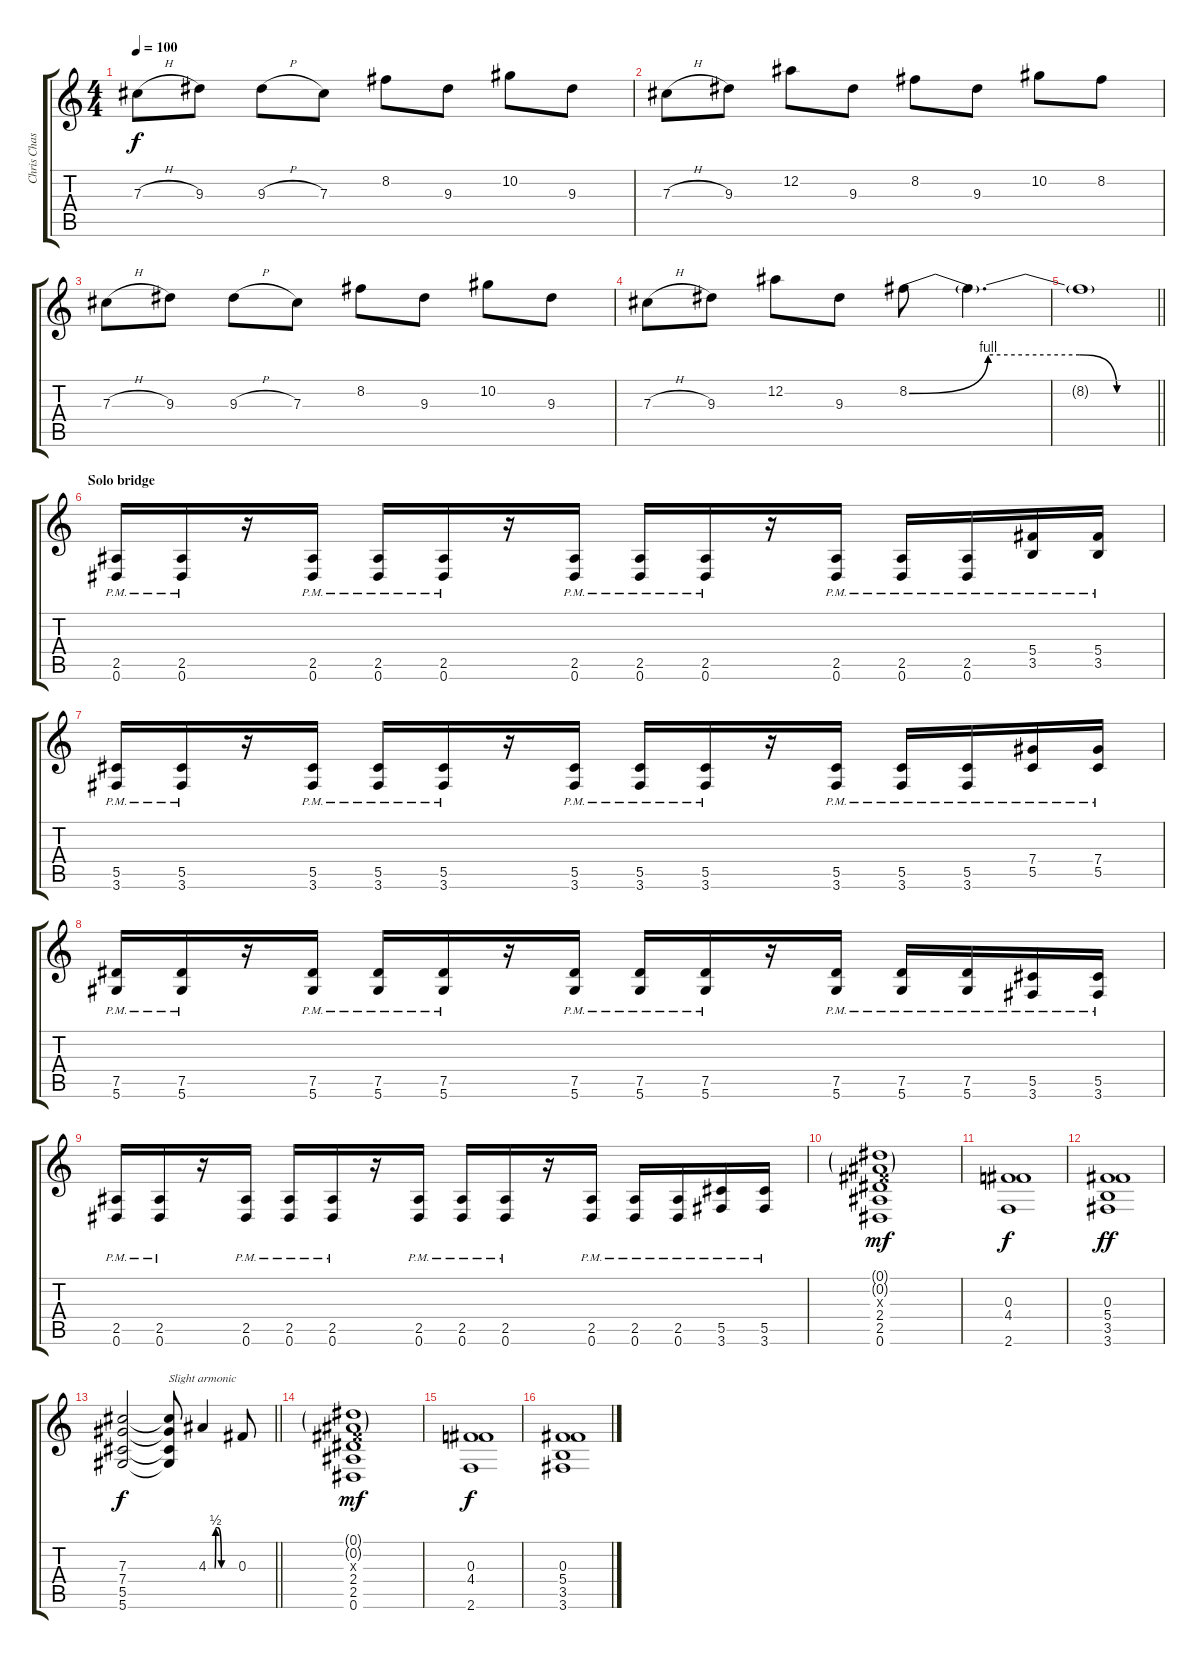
\track ("Chris Chase" "Chris Chas") {instrument distortionguitar}
\staff {score tabs}
\tuning (Eb4 Bb3 Gb3 Db3 Ab2 Eb2) {hide}
\ts (4 4)
\tempo 100
\clef g2
\ks c
7.3{h}.8{dy f} 9.3.8 9.3{h}.8 7.3.8 8.2.8 9.3.8 10.2.8 9.3.8 |
7.3{h}.8 9.3.8 12.2.8 9.3.8 8.2.8 9.3.8 10.2.8 8.2.8 |
7.3{h}.8 9.3.8 9.3{h}.8 7.3.8 8.2.8 9.3.8 10.2.8 9.3.8 |
7.3{h}.8 9.3.8 12.2.8 9.3.8 8.2{be (custom 0 0 19 4 41 4 50 0 60 0)}.8 8.2{t}.4{d} |
\barLineRight lightlight
8.2{t}.1 |
\section ("" "Solo bridge")
(2.5{pm} 0.6{pm}).16 (2.5{pm} 0.6{pm}).16 r.16 (2.5{pm} 0.6{pm}).16 (2.5{pm} 0.6{pm}).16 (2.5{pm} 0.6{pm}).16 r.16 (2.5{pm} 0.6{pm}).16 (2.5{pm} 0.6{pm}).16 (2.5{pm} 0.6{pm}).16 r.16 (2.5{pm} 0.6{pm}).16 (2.5{pm} 0.6{pm}).16 (2.5{pm} 0.6{pm}).16 (5.4{pm} 3.5{pm}).16 (5.4{pm} 3.5{pm}).16 |
(5.5{pm} 3.6{pm}).16 (5.5{pm} 3.6{pm}).16 r.16 (5.5{pm} 3.6{pm}).16 (5.5{pm} 3.6{pm}).16 (5.5{pm} 3.6{pm}).16 r.16 (5.5{pm} 3.6{pm}).16 (5.5{pm} 3.6{pm}).16 (5.5{pm} 3.6{pm}).16 r.16 (5.5{pm} 3.6{pm}).16 (5.5{pm} 3.6{pm}).16 (5.5{pm} 3.6{pm}).16 (7.4{pm} 5.5{pm}).16 (7.4{pm} 5.5{pm}).16 |
(7.5{pm} 5.6{pm}).16 (7.5{pm} 5.6{pm}).16 r.16 (7.5{pm} 5.6{pm}).16 (7.5{pm} 5.6{pm}).16 (7.5{pm} 5.6{pm}).16 r.16 (7.5{pm} 5.6{pm}).16 (7.5{pm} 5.6{pm}).16 (7.5{pm} 5.6{pm}).16 r.16 (7.5{pm} 5.6{pm}).16 (7.5{pm} 5.6{pm}).16 (7.5{pm} 5.6{pm}).16 (5.5{pm} 3.6).16 (5.5{pm} 3.6).16 |
(2.5{pm} 0.6{pm}).16 (2.5{pm} 0.6{pm}).16 r.16 (2.5{pm} 0.6{pm}).16 (2.5{pm} 0.6{pm}).16 (2.5{pm} 0.6{pm}).16 r.16 (2.5{pm} 0.6{pm}).16 (2.5{pm} 0.6{pm}).16 (2.5{pm} 0.6{pm}).16 r.16 (2.5{pm} 0.6{pm}).16 (2.5{pm} 0.6{pm}).16 (2.5{pm} 0.6{pm}).16 (5.5{pm} 3.6).16 (5.5{pm} 3.6).16 |
(0.1{g} 0.2{g} 0.3{x} 2.4 2.5 0.6).1{dy mf volume 13} |
(0.3 4.4 2.6).1{dy f} |
(0.3 5.4 3.5 3.6).1{dy ff} |
\barLineRight lightlight
(7.3 7.4 5.5 5.6).2{dy f} (7.3{t} 7.4{t} 5.5{t} 5.6{t}).8{txt "Slight armonic"} 4.3{be (custom 0 0 12 0 15 0 17 2 22 2 30 0 60 0)}.4{volume 14} 0.3.8 |
(0.1{g} 0.2{g} 0.3{x} 2.4 2.5 0.6).1{dy mf volume 11} |
(0.3 4.4 2.6).1{dy f} |
(0.3 5.4 3.5 3.6).1
